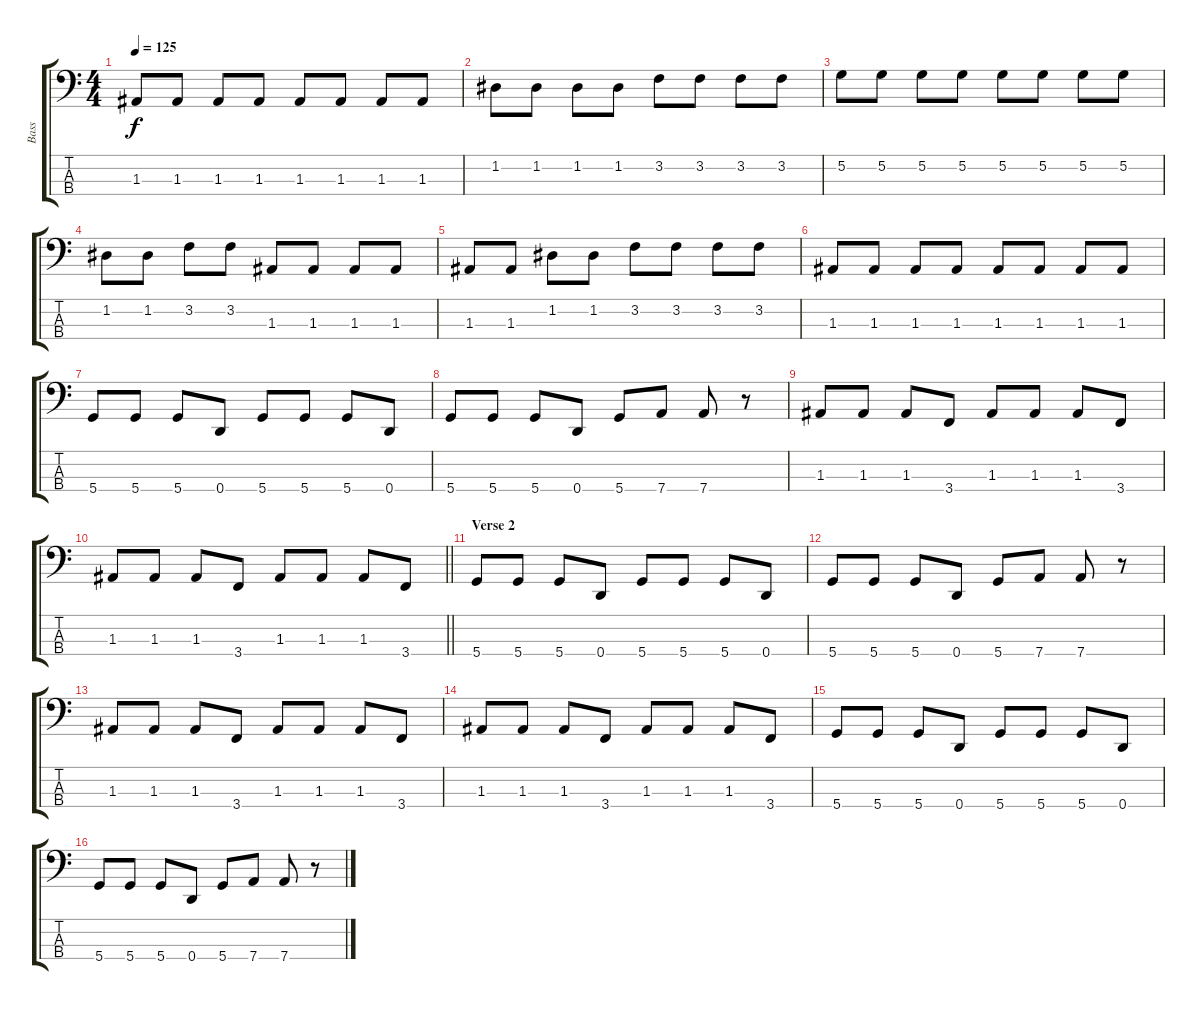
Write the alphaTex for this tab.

\track ("Bass" "Bass") {instrument electricbasspick}
\staff {score tabs}
\tuning (G2 D2 A1 D1) {hide}
\ts (4 4)
\tempo 125
\clef f4
\ks c
1.3.8{dy f} 1.3.8 1.3.8 1.3.8 1.3.8 1.3.8 1.3.8 1.3.8 |
1.2.8 1.2.8 1.2.8 1.2.8 3.2.8 3.2.8 3.2.8 3.2.8 |
5.2.8 5.2.8 5.2.8 5.2.8 5.2.8 5.2.8 5.2.8 5.2.8 |
1.2.8 1.2.8 3.2.8 3.2.8 1.3.8 1.3.8 1.3.8 1.3.8 |
1.3.8 1.3.8 1.2.8 1.2.8 3.2.8 3.2.8 3.2.8 3.2.8 |
1.3.8 1.3.8 1.3.8 1.3.8 1.3.8 1.3.8 1.3.8 1.3.8 |
5.4.8 5.4.8 5.4.8 0.4.8 5.4.8 5.4.8 5.4.8 0.4.8 |
5.4.8 5.4.8 5.4.8 0.4.8 5.4.8 7.4.8 7.4.8 r.8 |
1.3.8 1.3.8 1.3.8 3.4.8 1.3.8 1.3.8 1.3.8 3.4.8 |
\barLineRight lightlight
1.3.8 1.3.8 1.3.8 3.4.8 1.3.8 1.3.8 1.3.8 3.4.8 |
\section ("" "Verse 2")
5.4.8 5.4.8 5.4.8 0.4.8 5.4.8 5.4.8 5.4.8 0.4.8 |
5.4.8 5.4.8 5.4.8 0.4.8 5.4.8 7.4.8 7.4.8 r.8 |
1.3.8 1.3.8 1.3.8 3.4.8 1.3.8 1.3.8 1.3.8 3.4.8 |
1.3.8 1.3.8 1.3.8 3.4.8 1.3.8 1.3.8 1.3.8 3.4.8 |
5.4.8 5.4.8 5.4.8 0.4.8 5.4.8 5.4.8 5.4.8 0.4.8 |
5.4.8 5.4.8 5.4.8 0.4.8 5.4.8 7.4.8 7.4.8 r.8
